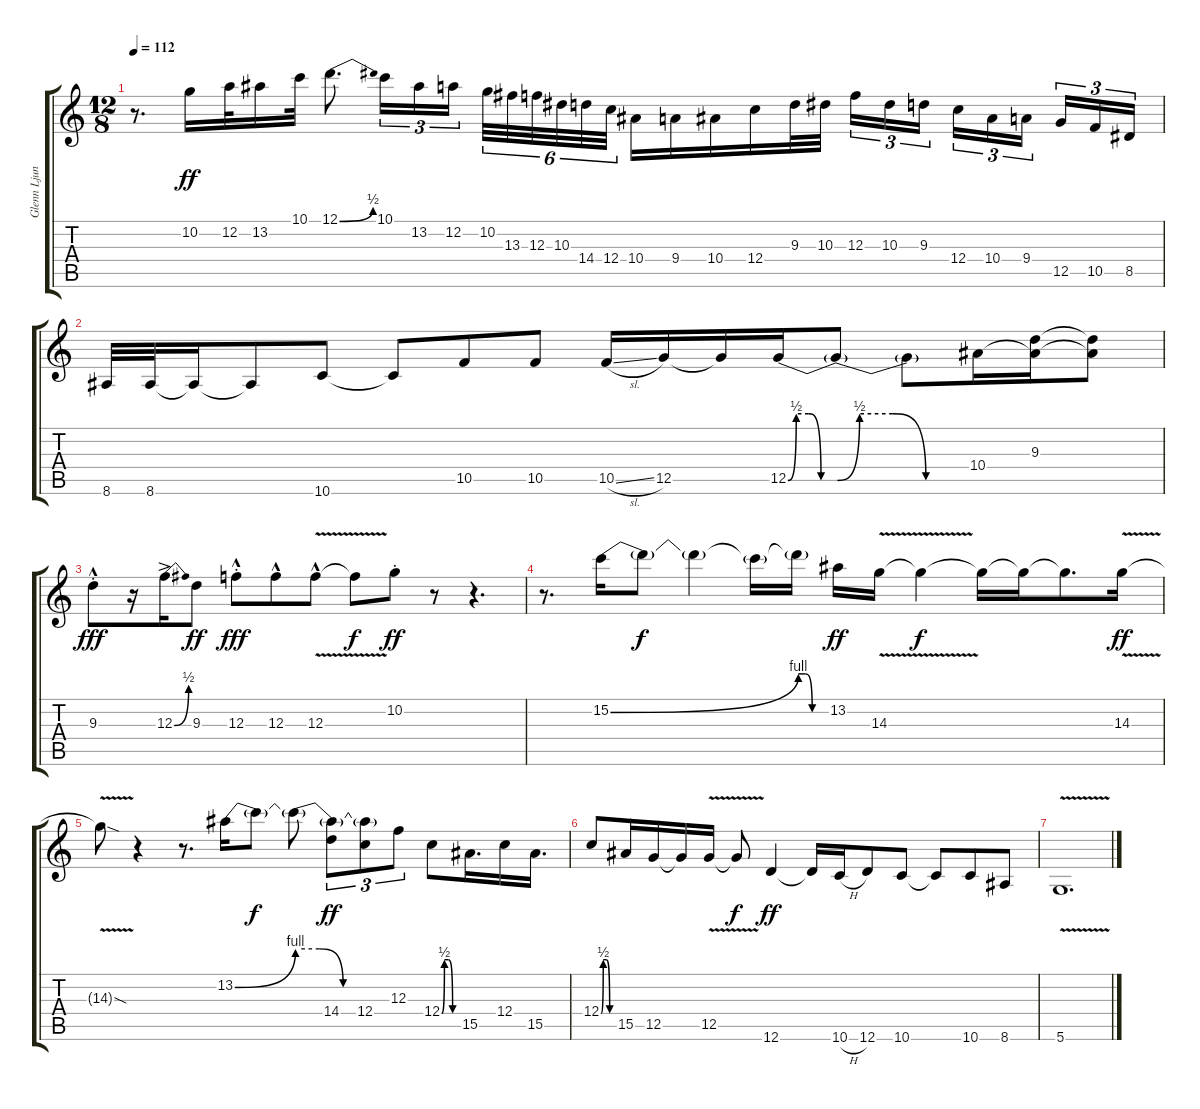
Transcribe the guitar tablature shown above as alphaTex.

\track ("Glenn Ljungstrom (Lead)" "Glenn Ljun") {instrument electricguitarjazz}
\staff {score tabs}
\tuning (D4 A3 F3 C3 G2 D2) {hide}
\ts (12 8)
\tempo 112
\clef g2
\ks c
r.8{d dy ff} 10.2.16 12.2.32 13.2.16 10.1.32 12.1{be (bend 0 0 60 2)}.8{d} 10.1.16{tu (3 2)} 13.2.16{tu (3 2)} 12.2.16{tu (3 2) beam splitsecondary} 10.2.32{tu (6 4)} 13.3.32{tu (6 4)} 12.3.32{tu (6 4)} 10.3.32{tu (6 4)} 14.4.32{tu (6 4)} 12.4.32{tu (6 4) beam splitsecondary} 10.4.16 9.4.16 10.4.16 12.4.16 9.3.32 10.3.32 12.3.16{tu (3 2)} 10.3.16{tu (3 2)} 9.3.16{tu (3 2) beam splitsecondary} 12.4.16{tu (3 2)} 10.4.16{tu (3 2)} 9.4.16{tu (3 2) beam splitsecondary} 12.5.16{tu (3 2)} 10.5.16{tu (3 2)} 8.5.16{tu (3 2)} |
8.6.32 8.6.32 8.6{t}.16 8.6{t}.8 10.6.8 10.6{t}.8 10.5.8 10.5.8 10.5{sl}.16 12.5.16 12.5{t}.16 12.5{be (custom 0 0 10 2 25 2 40 0 60 0)}.16 12.5{be (custom 0 0 10 2 25 2 40 0 60 0) t}.8 12.5{t}.8 10.4.16 (9.3 10.4{t}).16 (9.3{t} 10.4{t}).8 |
9.3{hac st}.8{dy fff} r.16 12.3{be (bend 0 0 60 2) ac}.16 9.3.8{dy ff} 12.3{hac st}.8{dy fff} 12.3{hac}.8 12.3{v hac}.8 12.3{t}.8{dy f} 10.2{st}.8{dy ff} r.8 r.4{d} |
r.8{d volume 0} 15.2{be (bend 0 0 60 4)}.16 15.2{t}.8{dy f} 15.2{t}.4 15.2{t}.16 15.2{be (custom 0 4 15 4 30 0 60 0) t}.16 13.2.16{dy ff} 14.3{v}.16 14.3{t}.4{dy f} 14.3{t}.16 14.3{t}.16 14.3{t}.8{d} 14.3{v}.16{dy ff} |
14.3{sod t}.8 r.4 r.8{d} 13.2{be (bend 0 0 60 4)}.16 13.2{t}.8{dy f} 13.2{be (custom 0 4 15 4 30 0 60 0) t}.8 (13.2{t} 14.4).8{tu (3 2) dy ff} (13.2{t} 12.4).8{tu (3 2)} 12.3.8{tu (3 2)} 12.4{be (custom 0 0 10 2 25 2 40 0 60 0)}.8 15.5.16{d} 12.4.16 15.5.16{d} |
12.4{be (custom 0 0 10 2 25 2 40 0 60 0)}.8 15.5.16 12.5.16 12.5{t}.16 12.5{v}.16 12.5{t}.8{dy f} 12.6.4{dy ff} 12.6{t}.16 10.6{h}.16 12.6.8 10.6.8 10.6{t}.8 10.6.8 8.6.8 |
5.6{v}.1{d}
